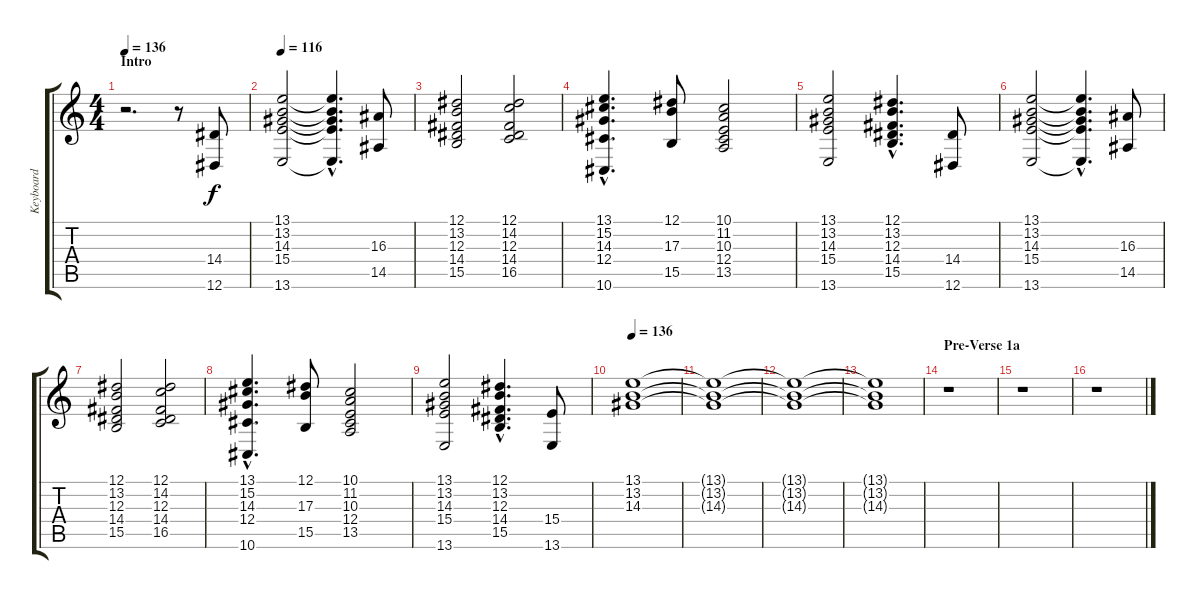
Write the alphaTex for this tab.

\track ("Keyboard" "Keyboard") {instrument stringensemble1}
\staff {score tabs}
\tuning (Eb4 Bb3 Gb3 Db3 Ab2 Eb2) {hide}
\ts (4 4)
\section ("" "Intro")
\tempo 136
\tempo 116
\tempo 136
\clef g2
\ks c
r.2{d dy f instrument stringensemble1} r.8 (14.4 12.6).8 |
\tempo 116
(13.1 13.2 14.3 15.4 13.6).2 (13.1{hac t} 13.2{hac t} 14.3{hac t} 15.4{hac t} 13.6{hac t}).4{d} (16.3 14.5).8 |
(12.1 13.2 12.3 14.4 15.5).2 (12.1 14.2 12.3 14.4 16.5).2 |
(13.1{hac} 15.2{hac} 14.3{hac} 12.4{hac} 10.6{hac}).4{d} (12.1 17.3 15.5).8 (10.1 11.2 10.3 12.4 13.5).2 |
(13.1 13.2 14.3 15.4 13.6).2 (12.1{hac} 13.2{hac} 12.3{hac} 14.4{hac} 15.5{hac}).4{d} (14.4 12.6).8 |
(13.1 13.2 14.3 15.4 13.6).2 (13.1{hac t} 13.2{hac t} 14.3{hac t} 15.4{hac t} 13.6{hac t}).4{d} (16.3 14.5).8 |
(12.1 13.2 12.3 14.4 15.5).2 (12.1 14.2 12.3 14.4 16.5).2 |
(13.1{hac} 15.2{hac} 14.3{hac} 12.4{hac} 10.6{hac}).4{d} (12.1 17.3 15.5).8 (10.1 11.2 10.3 12.4 13.5).2 |
(13.1 13.2 14.3 15.4 13.6).2 (12.1{hac} 13.2{hac} 12.3{hac} 14.4{hac} 15.5{hac}).4{d} (15.4 13.6).8 |
\tempo 136
(13.1 13.2 14.3).1 |
(13.1{t} 13.2{t} 14.3{t}).1 |
(13.1{t} 13.2{t} 14.3{t}).1 |
(13.1{t} 13.2{t} 14.3{t}).1 |
\section ("" "Pre-Verse 1a")
r.1 |
r.1 |
r.1
